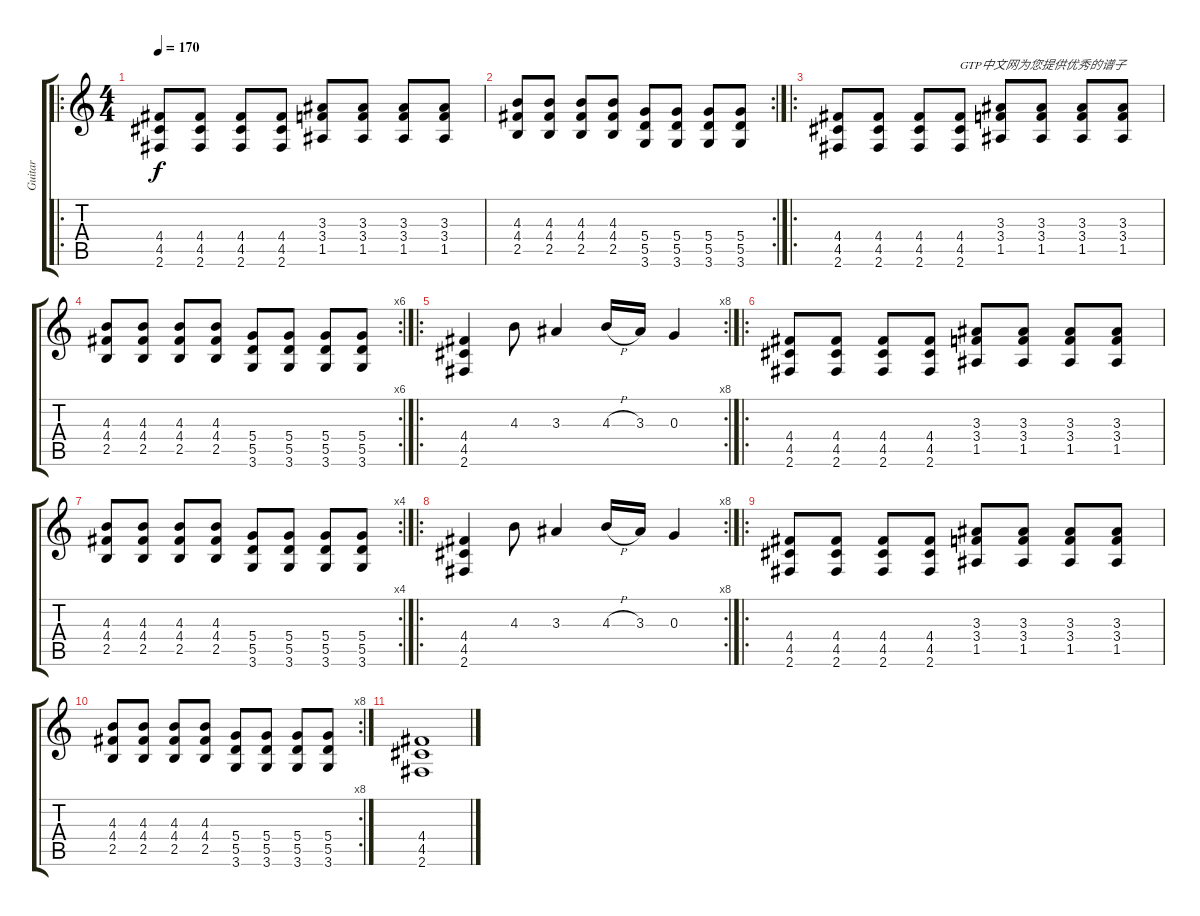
\track ("Guitar" "Guitar") {instrument overdrivenguitar}
\staff {score tabs}
\tuning (E4 B3 G3 D3 A2 E2) {hide}
\ro
\ts (4 4)
\tempo 170
\clef g2
\ks c
(4.4 4.5 2.6).8{dy f instrument overdrivenguitar} (4.4 4.5 2.6).8 (4.4 4.5 2.6).8 (4.4 4.5 2.6).8 (3.3 3.4 1.5).8 (3.3 3.4 1.5).8 (3.3 3.4 1.5).8 (3.3 3.4 1.5).8 |
\rc 2
(4.3 4.4 2.5).8 (4.3 4.4 2.5).8 (4.3 4.4 2.5).8 (4.3 4.4 2.5).8 (5.4 5.5 3.6).8 (5.4 5.5 3.6).8 (5.4 5.5 3.6).8 (5.4 5.5 3.6).8 |
\ro
(4.4 4.5 2.6).8 (4.4 4.5 2.6).8 (4.4 4.5 2.6).8 (4.4 4.5 2.6).8{txt "GTP中文网为您提供优秀的谱子"} (3.3 3.4 1.5).8 (3.3 3.4 1.5).8 (3.3 3.4 1.5).8 (3.3 3.4 1.5).8 |
\rc 6
(4.3 4.4 2.5).8 (4.3 4.4 2.5).8 (4.3 4.4 2.5).8 (4.3 4.4 2.5).8 (5.4 5.5 3.6).8 (5.4 5.5 3.6).8 (5.4 5.5 3.6).8 (5.4 5.5 3.6).8 |
\ro
\rc 8
(4.4 4.5 2.6).4 4.3.8 3.3.4 4.3{h}.16 3.3.16 0.3.4 |
\ro
(4.4 4.5 2.6).8 (4.4 4.5 2.6).8 (4.4 4.5 2.6).8 (4.4 4.5 2.6).8 (3.3 3.4 1.5).8 (3.3 3.4 1.5).8 (3.3 3.4 1.5).8 (3.3 3.4 1.5).8 |
\rc 4
(4.3 4.4 2.5).8 (4.3 4.4 2.5).8 (4.3 4.4 2.5).8 (4.3 4.4 2.5).8 (5.4 5.5 3.6).8 (5.4 5.5 3.6).8 (5.4 5.5 3.6).8 (5.4 5.5 3.6).8 |
\ro
\rc 8
(4.4 4.5 2.6).4 4.3.8 3.3.4 4.3{h}.16 3.3.16 0.3.4 |
\ro
(4.4 4.5 2.6).8 (4.4 4.5 2.6).8 (4.4 4.5 2.6).8 (4.4 4.5 2.6).8 (3.3 3.4 1.5).8 (3.3 3.4 1.5).8 (3.3 3.4 1.5).8 (3.3 3.4 1.5).8 |
\rc 8
(4.3 4.4 2.5).8 (4.3 4.4 2.5).8 (4.3 4.4 2.5).8 (4.3 4.4 2.5).8 (5.4 5.5 3.6).8 (5.4 5.5 3.6).8 (5.4 5.5 3.6).8 (5.4 5.5 3.6).8 |
(4.4 4.5 2.6).1
